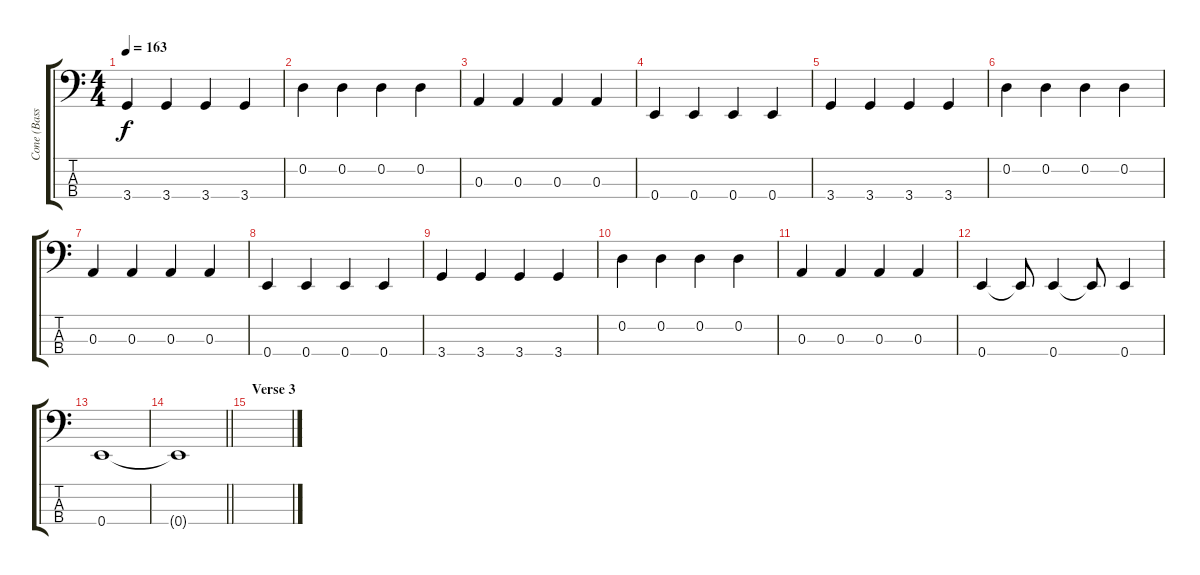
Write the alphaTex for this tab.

\track ("Cone (Bass)" "Cone (Bass") {instrument electricbassfinger}
\staff {score tabs}
\tuning (G2 D2 A1 E1) {hide}
\ts (4 4)
\tempo 163
\clef f4
\ks c
3.4.4{dy f} 3.4.4 3.4.4 3.4.4 |
0.2.4 0.2.4 0.2.4 0.2.4 |
0.3.4 0.3.4 0.3.4 0.3.4 |
0.4.4 0.4.4 0.4.4 0.4.4 |
3.4.4 3.4.4 3.4.4 3.4.4 |
0.2.4 0.2.4 0.2.4 0.2.4 |
0.3.4 0.3.4 0.3.4 0.3.4 |
0.4.4 0.4.4 0.4.4 0.4.4 |
3.4.4 3.4.4 3.4.4 3.4.4 |
0.2.4 0.2.4 0.2.4 0.2.4 |
0.3.4 0.3.4 0.3.4 0.3.4 |
0.4.4 0.4{t}.8 0.4.4 0.4{t}.8 0.4.4 |
0.4.1 |
\barLineRight lightlight
0.4{t}.1 |
\section ("" "Verse 3")
